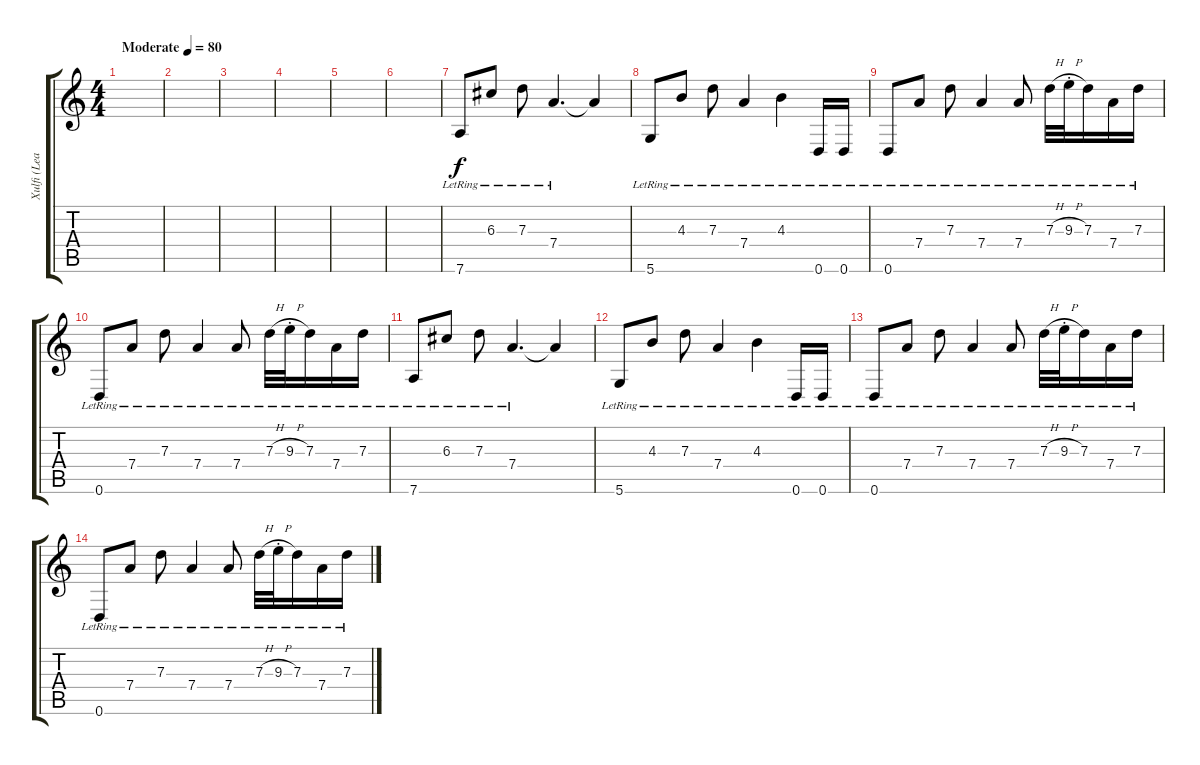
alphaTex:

\track ("Xulfi (Leads)" "Xulfi (Lea") {instrument acousticguitarsteel}
\staff {score tabs}
\tuning (E4 B3 G3 D3 A2 D2) {hide}
\ts (4 4)
\tempo (80 "Moderate")
\clef g2
\ks c
|
|
|
|
|
|
7.6{lr}.8 6.3{lr}.8 7.3{lr}.8 7.4{lr}.4{d} 7.4{t}.4 |
5.6{lr}.8 4.3{lr}.8 7.3{lr}.8 7.4{lr}.4 4.3{lr}.4 0.6{lr}.16 0.6{lr}.16 |
0.6{lr}.8 7.4{lr}.8 7.3{lr}.8 7.4{lr}.4 7.4{lr}.8 7.3{h lr}.32 9.3{h st lr}.32 7.3{lr}.16 7.4{lr}.16 7.3{lr}.16 |
0.6{lr}.8 7.4{lr}.8 7.3{lr}.8 7.4{lr}.4 7.4{lr}.8 7.3{h lr}.32 9.3{h st lr}.32 7.3{lr}.16 7.4{lr}.16 7.3{lr}.16 |
7.6{lr}.8 6.3{lr}.8 7.3{lr}.8 7.4{lr}.4{d} 7.4{t}.4 |
5.6{lr}.8 4.3{lr}.8 7.3{lr}.8 7.4{lr}.4 4.3{lr}.4 0.6{lr}.16 0.6{lr}.16 |
0.6{lr}.8 7.4{lr}.8 7.3{lr}.8 7.4{lr}.4 7.4{lr}.8 7.3{h lr}.32 9.3{h st lr}.32 7.3{lr}.16 7.4{lr}.16 7.3{lr}.16 |
0.6{lr}.8 7.4{lr}.8 7.3{lr}.8 7.4{lr}.4 7.4{lr}.8 7.3{h lr}.32 9.3{h st lr}.32 7.3{lr}.16 7.4{lr}.16 7.3{lr}.16
